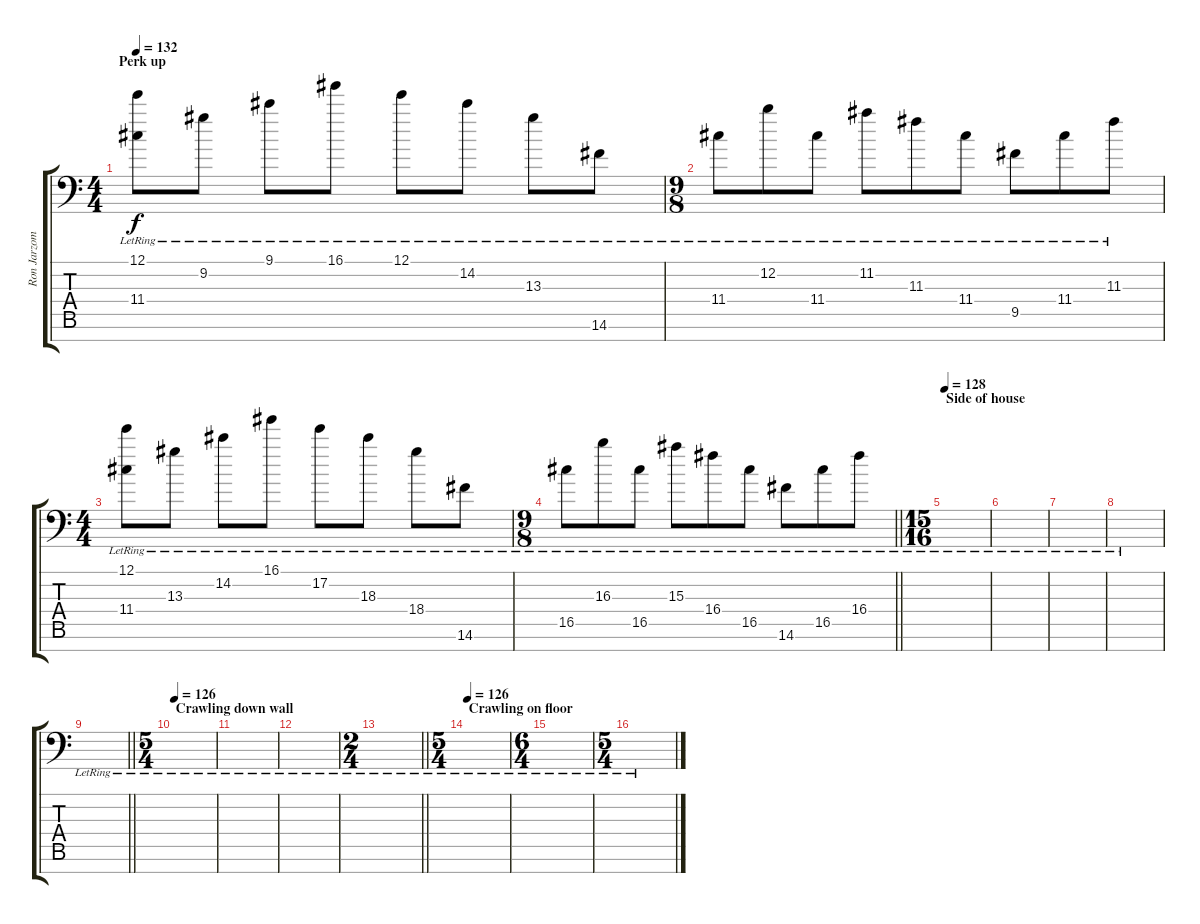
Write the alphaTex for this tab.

\track ("Ron Jarzombek Rhythm 1" "Ron Jarzom") {instrument acousticguitarsteel}
\staff {score tabs}
\tuning (E4 B3 G3 D3 A2 E2 A1) {hide}
\ts (4 4)
\section ("" "Perk up")
\tempo 132
\clef f4
\ks c
(12.1{lr} 11.4{lr}).8{dy f} 9.2{lr}.8 9.1{lr}.8 16.1{lr}.8 12.1{lr}.8 14.2{lr}.8 13.3{lr}.8 14.6{lr}.8 |
\ts (9 8)
11.4{lr}.8 12.2{lr}.8 11.4{lr}.8 11.2{lr}.8 11.3{lr}.8 11.4{lr}.8 9.5{lr}.8 11.4{lr}.8 11.3{lr}.8 |
\ts (4 4)
(12.1{lr} 11.4{lr}).8 13.3{lr}.8 14.2{lr}.8 16.1{lr}.8 17.2{lr}.8 18.3{lr}.8 18.4{lr}.8 14.6{lr}.8 |
\ts (9 8)
\barLineRight lightlight
16.5{lr}.8 16.3{lr}.8 16.5{lr}.8 15.3{lr}.8 16.4{lr}.8 16.5{lr}.8 14.6{lr}.8 16.5{lr}.8 16.4{lr}.8 |
\ts (15 16)
\section ("" "Side of house")
\tempo 128
|
|
|
|
\barLineRight lightlight
|
\ts (5 4)
\section ("" "Crawling down wall")
\tempo 126
|
|
|
\ts (2 4)
\barLineRight lightlight
|
\ts (5 4)
\section ("" "Crawling on floor")
\tempo 126
|
\ts (6 4)
|
\ts (5 4)
